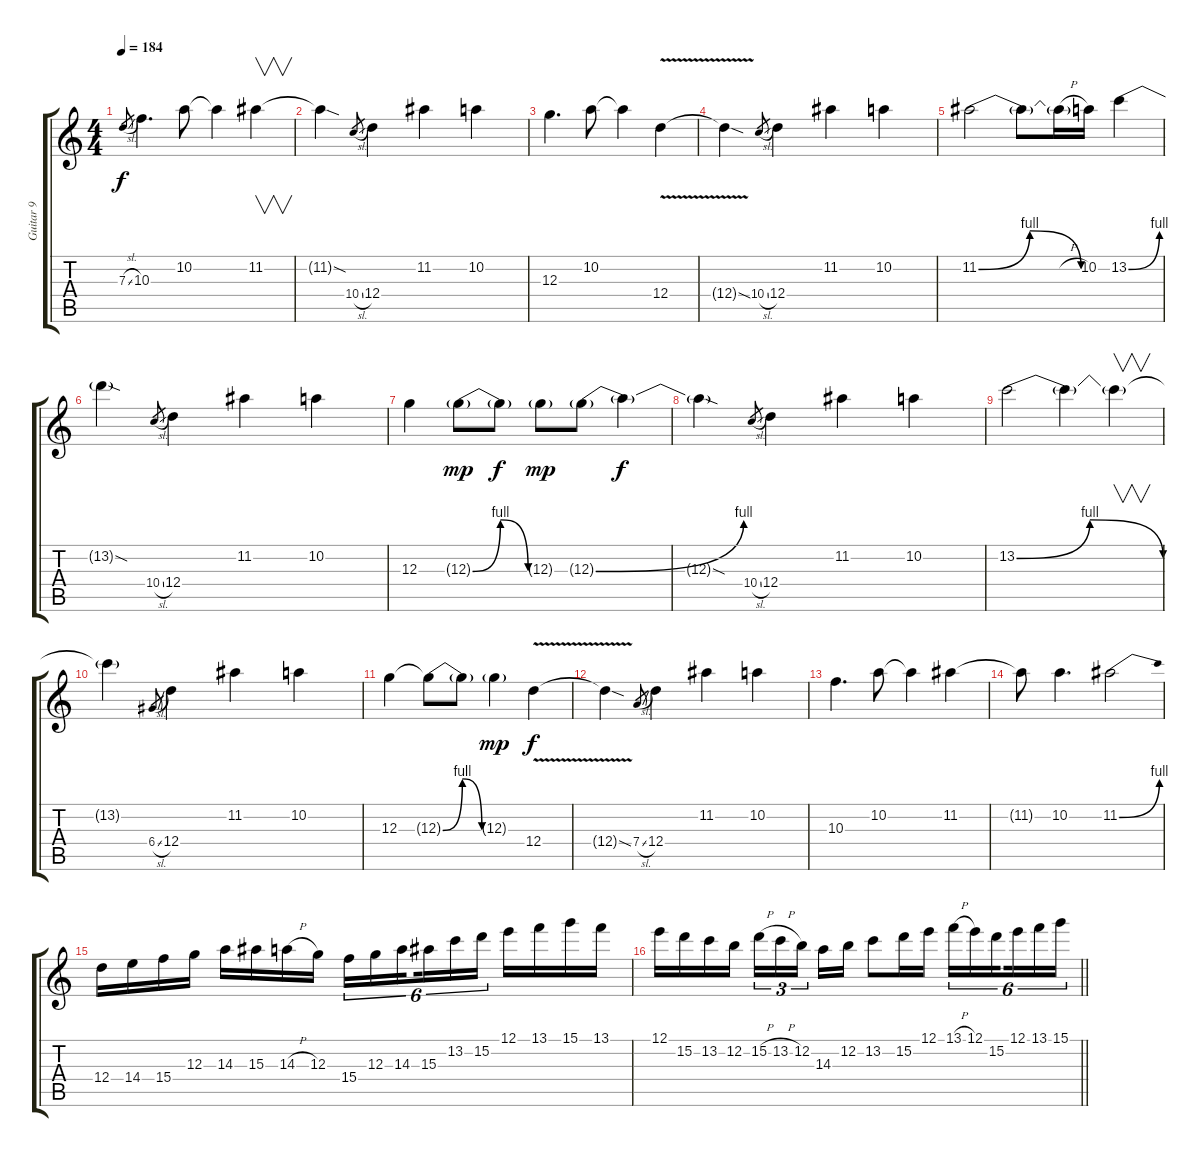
\track ("Guitar 9" "Guitar 9") {instrument distortionguitar}
\staff {score tabs}
\tuning (E4 B3 G3 D3 A2 D2) {hide}
\ts (4 4)
\tempo 184
\clef g2
\ks c
7.3{sl}.8{gr dy f} 10.3.4{d} 10.2.8 10.2{t}.4 11.2.4{v} |
11.2{sod t}.4 10.4{sl}.8{gr} 12.4.4 11.2.4 10.2.4 |
12.3.4{d} 10.2.8 10.2{t}.4 12.4{v}.4 |
12.4{sod t}.4 10.4{sl}.8{gr} 12.4.4 11.2.4 10.2.4 |
11.2{be (bendrelease 0 0 15 4 45 4 60 0)}.2 11.2{t}.8 11.2{h t}.16 10.2.16 13.2{be (bend 0 0 60 4)}.4 |
13.2{sod t}.4 10.4{sl}.8{gr} 12.4.4 11.2.4 10.2.4 |
12.3.4 12.3{be (bendrelease 0 0 15 4 15 4 60 0) g}.8{dy mp} 12.3{t}.8{dy f} 12.3{g}.8{dy mp} 12.3{be (bend 0 0 60 4) g}.8 12.3{t}.4{dy f} |
12.3{sod t}.4 10.4{sl}.8{gr} 12.4.4 11.2.4 10.2.4 |
13.2{be (bendrelease 0 0 15 4 45 4 60 0)}.2 13.2{t}.4 13.2{t}.4{v} |
13.2{t}.4 6.4{sl}.8{gr} 12.4.4 11.2.4 10.2.4 |
12.3.4 12.3{be (bendrelease 0 0 15 4 15 4 60 0) t}.8 12.3{t}.8 12.3{g}.4{dy mp} 12.4{v}.4{dy f} |
12.4{sod t}.4 7.4{sl}.8{gr} 12.4.4 11.2.4 10.2.4 |
10.3.4{d} 10.2.8 10.2{t}.4 11.2.4 |
11.2{t}.8 10.2.4{d} 11.2{be (bend 0 0 60 4)}.2 |
12.4.16 14.4.16 15.4.16 12.3.16 14.3.16 15.3.16 14.3{h}.16 12.3.16 15.4.16{tu (6 4)} 12.3.16{tu (6 4)} 14.3.16{tu (6 4) beam splitsecondary} 15.3.16{tu (6 4)} 13.2.16{tu (6 4)} 15.2.16{tu (6 4)} 12.1.16 13.1.16 15.1.16 13.1.16 |
\barLineRight lightlight
12.1.16 15.2.16 13.2.16 12.2.16 15.2{h}.16{tu (3 2)} 13.2{h}.16{tu (3 2)} 12.2.16{tu (3 2) beam splitsecondary} 14.3.16 12.2.16 13.2.8 15.2.16 12.1.16 13.1{h}.16{tu (6 4)} 12.1.16{tu (6 4)} 15.2.16{tu (6 4) beam splitsecondary} 12.1.16{tu (6 4)} 13.1.16{tu (6 4)} 15.1.16{tu (6 4)}
